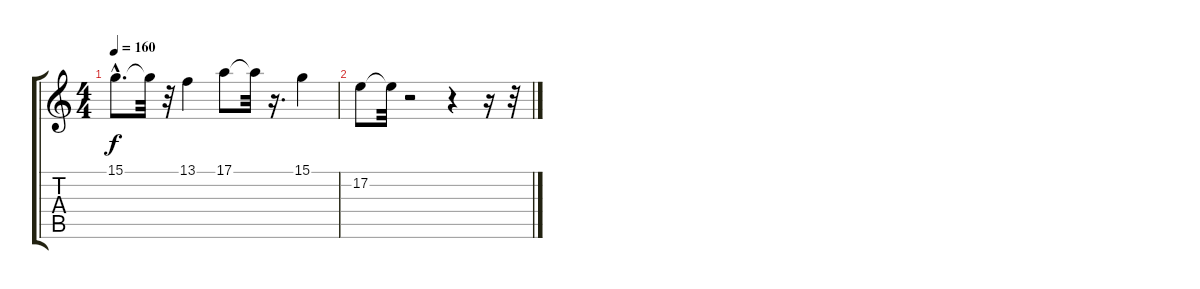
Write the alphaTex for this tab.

\track "" {instrument voiceoohs}
\staff {score tabs}
\tuning (E4 B3 G3 D3 A2 E2) {hide}
\ts (4 4)
\tempo 160
\clef g2
\ks c
15.1{hac}.8{d dy f} 15.1{t}.32 r.32 13.1.4 17.1.8 17.1{t}.32 r.16{d} 15.1.4 |
17.2.8 17.2{t}.32 r.2 r.4 r.16 r.32
